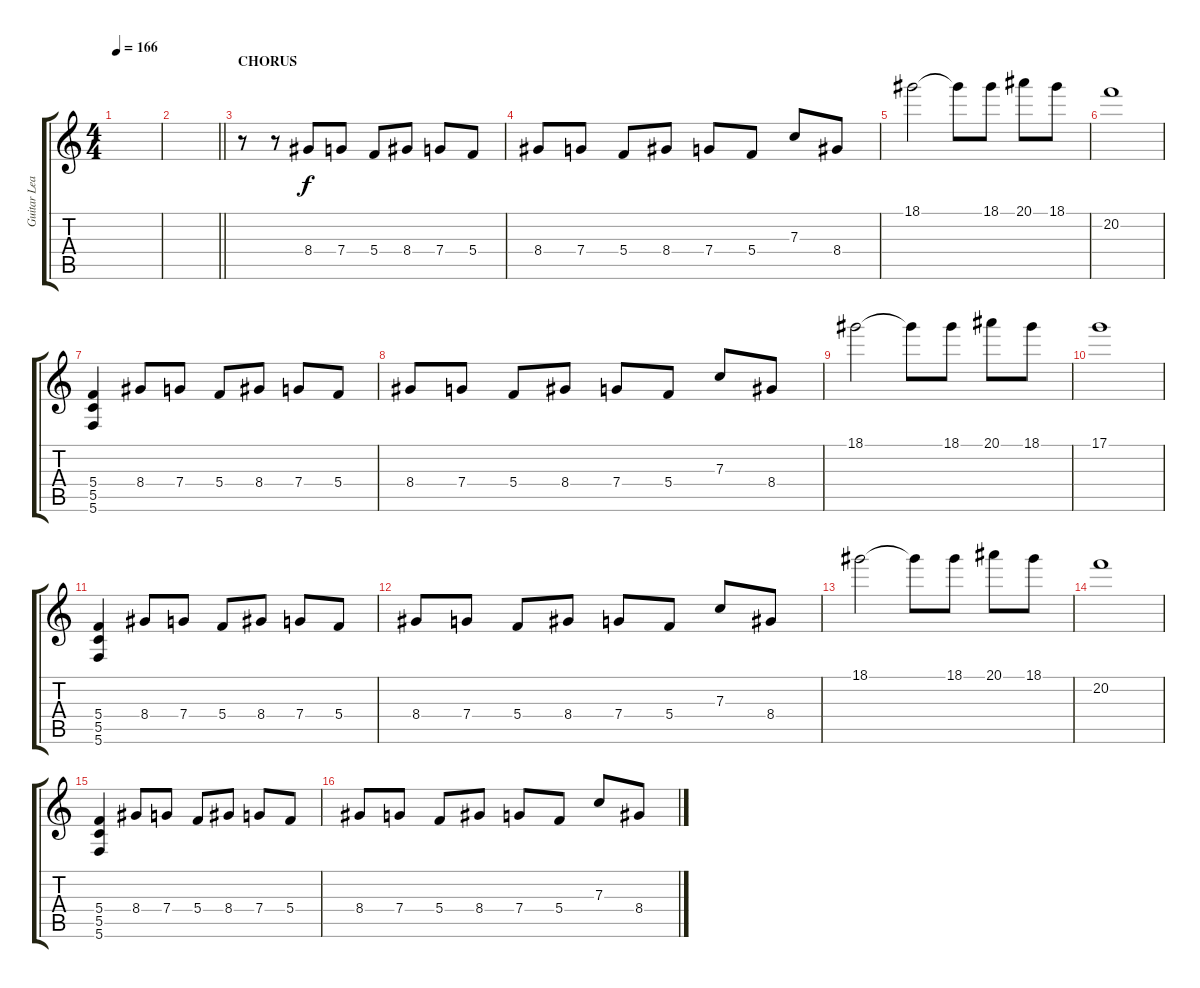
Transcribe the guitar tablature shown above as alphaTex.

\track ("Guitar Lead" "Guitar Lea") {instrument distortionguitar}
\staff {score tabs}
\tuning (D4 A3 F3 C3 G2 C2) {hide}
\ts (4 4)
\tempo 166
\clef g2
\ks c
|
\barLineRight lightlight
|
\section ("" "CHORUS")
r.8 r.8 8.4.8 7.4.8 5.4.8 8.4.8 7.4.8 5.4.8 |
8.4.8 7.4.8 5.4.8 8.4.8 7.4.8 5.4.8 7.3.8 8.4.8 |
18.1.2 18.1{t}.8 18.1.8 20.1.8 18.1.8 |
20.2.1 |
(5.4 5.5 5.6).4 8.4.8 7.4.8 5.4.8 8.4.8 7.4.8 5.4.8 |
8.4.8 7.4.8 5.4.8 8.4.8 7.4.8 5.4.8 7.3.8 8.4.8 |
18.1.2 18.1{t}.8 18.1.8 20.1.8 18.1.8 |
17.1.1 |
(5.4 5.5 5.6).4 8.4.8 7.4.8 5.4.8 8.4.8 7.4.8 5.4.8 |
8.4.8 7.4.8 5.4.8 8.4.8 7.4.8 5.4.8 7.3.8 8.4.8 |
18.1.2 18.1{t}.8 18.1.8 20.1.8 18.1.8 |
20.2.1 |
(5.4 5.5 5.6).4 8.4.8 7.4.8 5.4.8 8.4.8 7.4.8 5.4.8 |
8.4.8 7.4.8 5.4.8 8.4.8 7.4.8 5.4.8 7.3.8 8.4.8
